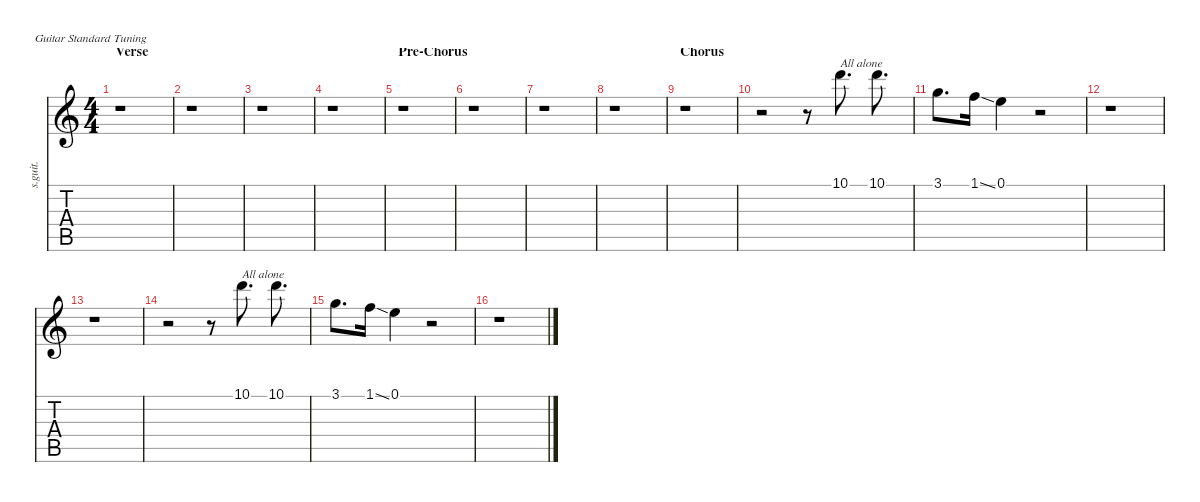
\defaultSystemsLayout 4
\hideDynamics
\bracketExtendMode nobrackets
\track ("Backing Vocals" "s.guit.") {instrument clarinet}
\staff {score tabs}
\tuning (E4 B3 G3 D3 A2 E2)
\displaytranspose 12
\ts (4 4)
\section ("" "Verse")
\tempo (125 hide)
\clef g2
\ks c
r.1{dy fff} |
r.1 |
r.1 |
r.1 |
\section ("" "Pre-Chorus")
r.1 |
r.1 |
r.1 |
r.1 |
\section ("" "Chorus")
r.1 |
r.2 r.8 10.1.8{d txt "All alone" lyrics (0 "") lyrics (1 "") lyrics (2 "") lyrics (3 "") lyrics (4 "")} 10.1.8{d lyrics (0 "") lyrics (1 "") lyrics (2 "") lyrics (3 "") lyrics (4 "")} |
3.1.8{d lyrics (0 "") lyrics (1 "") lyrics (2 "") lyrics (3 "") lyrics (4 "")} 1.1{ss}.16{lyrics (0 "") lyrics (1 "") lyrics (2 "") lyrics (3 "") lyrics (4 "")} 0.1.4{lyrics (0 "") lyrics (1 "") lyrics (2 "") lyrics (3 "") lyrics (4 "")} r.2 |
r.1 |
r.1 |
r.2 r.8 10.1.8{d txt "All alone" lyrics (0 "") lyrics (1 "") lyrics (2 "") lyrics (3 "") lyrics (4 "")} 10.1.8{d lyrics (0 "") lyrics (1 "") lyrics (2 "") lyrics (3 "") lyrics (4 "")} |
3.1.8{d lyrics (0 "") lyrics (1 "") lyrics (2 "") lyrics (3 "") lyrics (4 "")} 1.1{ss}.16{lyrics (0 "") lyrics (1 "") lyrics (2 "") lyrics (3 "") lyrics (4 "")} 0.1.4{lyrics (0 "") lyrics (1 "") lyrics (2 "") lyrics (3 "") lyrics (4 "")} r.2 |
r.1
